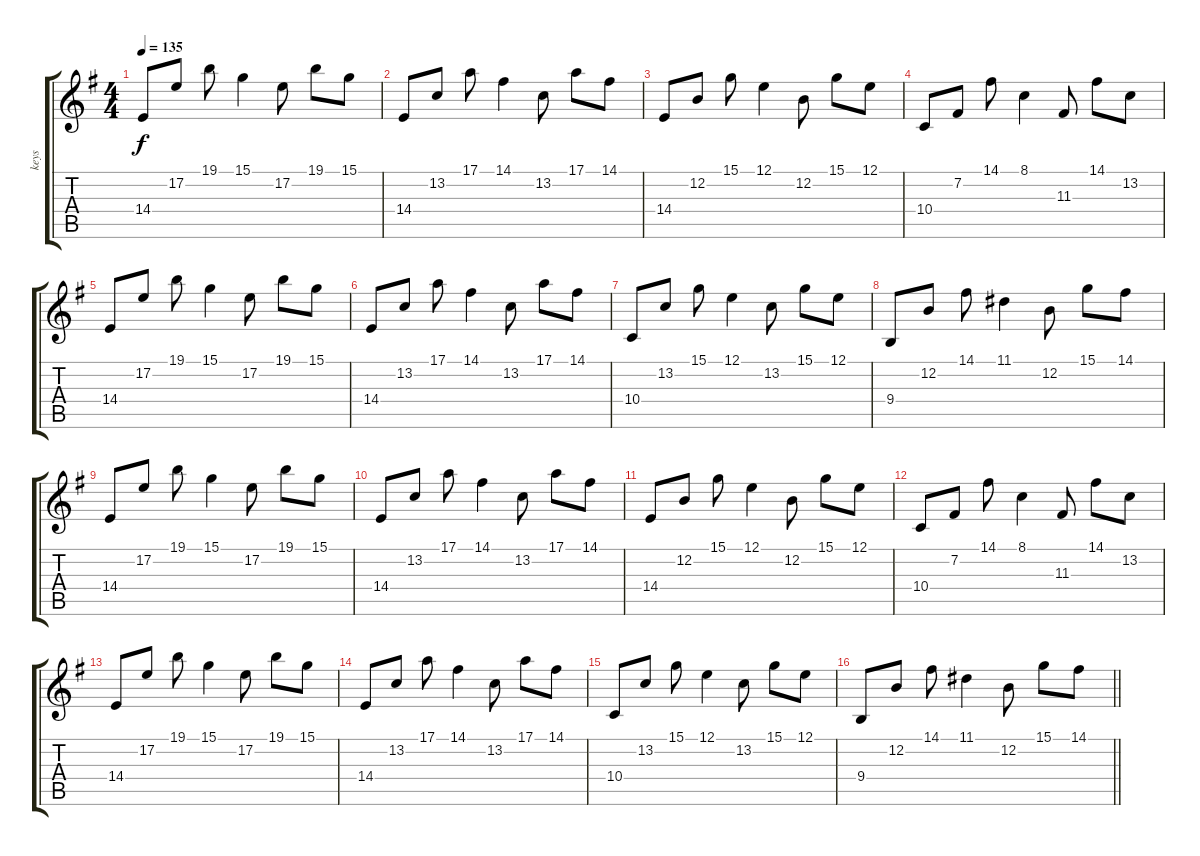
\track ("keys" "keys") {instrument acousticgrandpiano}
\staff {score tabs}
\tuning (E4 B3 G3 D3 A2 E2) {hide}
\ts (4 4)
\tempo 135
\clef g2
\ks eminor
14.4.8{dy f} 17.2.8 19.1.8 15.1.4 17.2.8 19.1.8 15.1.8 |
14.4.8 13.2.8 17.1.8 14.1.4 13.2.8 17.1.8 14.1.8 |
14.4.8 12.2.8 15.1.8 12.1.4 12.2.8 15.1.8 12.1.8 |
10.4.8 7.2.8 14.1.8 8.1.4 11.3.8 14.1.8 13.2.8 |
14.4.8 17.2.8 19.1.8 15.1.4 17.2.8 19.1.8 15.1.8 |
14.4.8 13.2.8 17.1.8 14.1.4 13.2.8 17.1.8 14.1.8 |
10.4.8 13.2.8 15.1.8 12.1.4 13.2.8 15.1.8 12.1.8 |
9.4.8 12.2.8 14.1.8 11.1.4 12.2.8 15.1.8 14.1.8 |
14.4.8 17.2.8 19.1.8 15.1.4 17.2.8 19.1.8 15.1.8 |
14.4.8 13.2.8 17.1.8 14.1.4 13.2.8 17.1.8 14.1.8 |
14.4.8 12.2.8 15.1.8 12.1.4 12.2.8 15.1.8 12.1.8 |
10.4.8 7.2.8 14.1.8 8.1.4 11.3.8 14.1.8 13.2.8 |
14.4.8 17.2.8 19.1.8 15.1.4 17.2.8 19.1.8 15.1.8 |
14.4.8 13.2.8 17.1.8 14.1.4 13.2.8 17.1.8 14.1.8 |
10.4.8 13.2.8 15.1.8 12.1.4 13.2.8 15.1.8 12.1.8 |
\barLineRight lightlight
9.4.8 12.2.8 14.1.8 11.1.4 12.2.8 15.1.8 14.1.8
